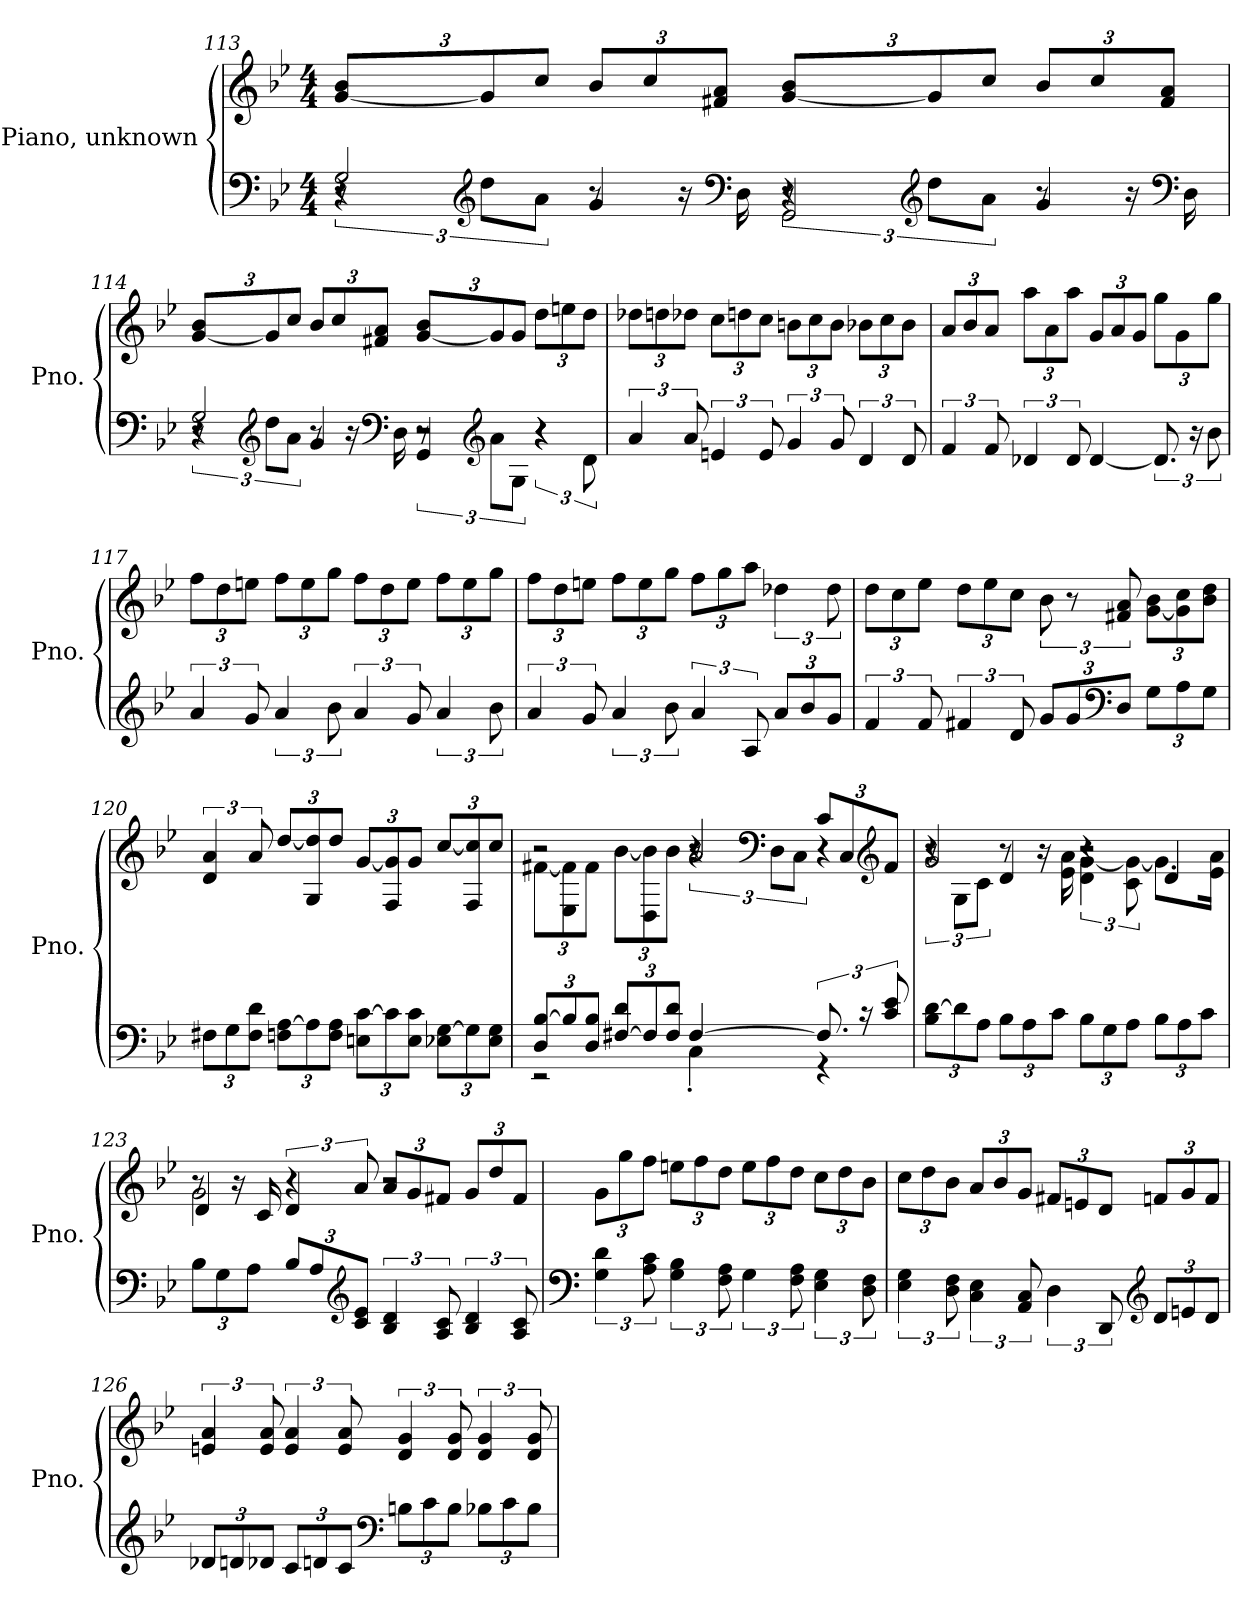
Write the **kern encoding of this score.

**kern	**kern
*part1	*part1
*staff2	*staff1
*I"Piano, unknown	*
*I'Pno.	*
*clefF4	*clefG2
*k[b-e-]	*k[b-e-]
*M4/4	*M4/4
=113	=113
*^	*
*	*^	*
*	*	*	*Xbrackettup
4r	12r	2G/	[12g/ 12b-/L
*clefG2	*	*	*
.	12dd\L	.	12g/]
.	12a\J	.	12cc/J
4g/	8r	.	12b-/L
.	.	.	12cc/
.	16r	.	.
.	.	.	12f#X/ 12a/J
*clefF4	*	*	*
.	16D\	.	.
4r	12r	2GG/	[12g/ 12b-/L
*clefG2	*	*	*
.	12dd\L	.	12g/]
.	12a\J	.	12cc/J
4g/	8r	.	12b-/L
.	.	.	12cc/
.	16r	.	.
.	.	.	12f#/ 12a/J
*clefF4	*	*	*
.	16D\	.	.
!!LO:LB:g=z
=114	=114	=114	=114
4r	12r	2G/	[12g/ 12b-/L
*clefG2	*	*	*
.	12dd\L	.	12g/]
.	12a\J	.	12cc/J
4g/	8r	.	12b-/L
.	.	.	12cc/
.	16r	.	.
.	.	.	12f#X/ 12a/J
*clefF4	*	*	*
.	16D\	.	.
2r	12r	4GG/	[12g/ 12b-/L
*clefG2	*	*	*
.	12a\L	.	12g/]
.	12G\J	.	12g/J
.	6r	4r	12dd\L
.	.	.	12een\
.	12d\	.	12dd\J
*v	*v	*v	*
=115	=115
6a/	12dd-X\L
.	12ddn\
12a/	12dd-X\J
6en/	12cc\L
.	12ddn\
12e/	12cc\J
6g/	12bn\L
.	12cc\
12g/	12b\J
6d/	12b-X\L
.	12cc\
12d/	12b-\J
!!LO:LB:g=z
=116	=116
6f/	12a/L
.	12b-/
12f/	12a/J
6d-X/	12aa\L
.	12a\
12d-/	12aa\J
[4d-/	12g/L
.	12a/
.	12g/J
12.d-/]	12gg\L
.	12g\
24r	.
12b-\	12gg\J
=117	=117
6a/	12ff\L
.	12dd\
12g/	12een\J
6a/	12ff\L
.	12ee\
12b-\	12gg\J
6a/	12ff\L
.	12dd\
12g/	12ee\J
6a/	12ff\L
.	12ee\
12b-\	12gg\J
=118	=118
6a/	12ff\L
.	12dd\
12g/	12een\J
6a/	12ff\L
.	12ee\
12b-\	12gg\J
6a/	12ff\L
.	12gg\
12A/	12aa\J
*Xbrackettup	*brackettup
12a/L	6dd-X\
12b-/	.
12g/J	12dd-\
!!LO:LB:g=z
=119	=119
*brackettup	*Xbrackettup
6f/	12dd\L
.	12cc\
12f/	12ee-\J
6f#X/	12dd\L
.	12ee-\
12d/	12cc\J
*Xbrackettup	*brackettup
12g/L	12b-\
12g/	12r
*clefF4	*
12D/J	12f#X/ 12a/
*	*Xbrackettup
12G\L	[12g\ 12b-\L
12A\	12g\] 12cc\
12G\J	12b-\ 12dd\J
=120	=120
*	*brackettup
12F#X\L	6d/ 6a/
12G\	.
12F#\ 12d\J	12a/
*	*Xbrackettup
12Fn\ [12A\L	[12dd/L
12A\]	12G/ 12dd/]
12F\ 12A\J	12dd/J
12En\ [12c\L	[12g/L
12c\]	12F/ 12g/]
12E\ 12c\J	12g/J
12E-X\ [12G\L	[12cc/L
12G\]	12F/ 12cc/]
12E-\ 12G\J	12cc/J
!!LO:LB:g=z
=121	=121
*^	*^
*	*	*	*^
12D/ [12B-/L	2r	2r	[12f#X\L	2r
12B-/]	.	.	12E-\ 12f#\]	.
12D/ 12B-/J	.	.	12f#\J	.
[12F#X/ 12d/L	.	.	[12b-\L	.
12F#/]	.	.	12D\ 12b-\]	.
12F#/ 12d/J	.	.	12b-\J	.
*	*	*	*brackettup	*
[4F#/	4C'\	2a/	12r	4r
*	*	*clefF4	*	*
.	.	.	12D\L	.
.	.	.	12C\J	.
*brackettup	*	*	*	*Xbrackettup
12.F#/]	4r	.	4r	12c/L
.	.	.	.	12C/
24r	.	.	.	.
*	*	*clefG2	*	*
12c/ 12e-/	.	.	.	12f#/J
*v	*v	*	*	*
=122	=122	=122	=122
*Xbrackettup	*	*brackettup	*
12B-\ [12d\L	2g/	12r	4r
12d\]	.	12G\L	.
12A\J	.	12c\J	.
12B-\L	.	8r	4d/
12A\	.	.	.
.	.	16r	.
12c\J	.	.	.
.	.	16e-\ 16a\	.
12B-\L	2r	6d\ [6g\	4r
12G\	.	.	.
12A\J	.	12c\ 12g\_	.
12B-\L	.	8.g\L]	4d/
12A\	.	.	.
12c\J	.	.	.
.	.	16e-\ 16a\Jk	.
!!LO:PB:g=z	!!	!!
=123	=123	=123	=123
12B-\L	8r	2g\	4d/
12G\	.	.	.
.	16r	.	.
12A\J	.	.	.
.	16c/	.	.
12B-/L	6d/	.	4r
12A/	.	.	.
*clefG2	*	*	*
12c/ 12e-/J	12a/	.	.
*brackettup	*Xbrackettup	*	*
6B-/ 6d/	12a/L	2r	2r
.	12g/	.	.
12A/ 12c/	12f#X/J	.	.
6B-/ 6d/	12g/L	.	.
.	12dd/	.	.
12A/ 12c/	12f#/J	.	.
*	*v	*v	*v
=124	=124
*clefF4	*
6G\ 6d\	12g\L
.	12gg\
12A\ 12c\	12ff\J
6G\ 6B-\	12een\L
.	12ff\
12F\ 12A\	12dd\J
6G\	12ee\L
.	12ff\
12F\ 12A\	12dd\J
6E-\ 6G\	12cc\L
.	12dd\
12D\ 12F\	12b-\J
!!LO:LB:g=z
=125	=125
6E-\ 6G\	12cc\L
.	12dd\
12D\ 12F\	12b-\J
6C\ 6E-\	12a/L
.	12b-/
12AA/ 12C/	12g/J
6D\	12f#X/L
.	12en/
12DD/	12d/J
*clefG2	*
*Xbrackettup	*
12d/L	12fn/L
12en/	12g/
12d/J	12f/J
=126	=126
*	*brackettup
12d-X/L	6en/ 6a/
12dn/	.
12d-X/J	12e/ 12a/
12c/L	6e/ 6a/
12dn/	.
12c/J	12e/ 12a/
*clefF4	*
12Bn\L	6d/ 6g/
12c\	.
12B\J	12d/ 12g/
12B-X\L	6d/ 6g/
12c\	.
12B-\J	12d/ 12g/
=	=
*-	*-
